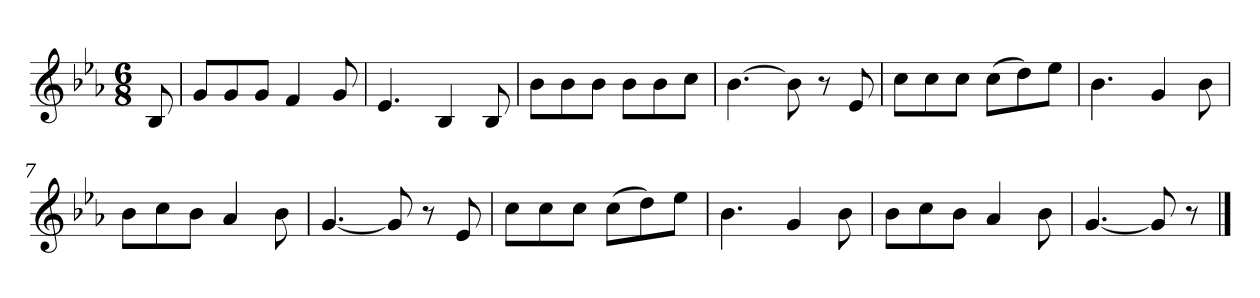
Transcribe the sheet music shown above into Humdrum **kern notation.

**kern
*part1
*staff1
*k[b-e-a-]
*M6/8
*MM120
=
8B-
=1
8gL
8g
8gJ
4f
8g
=2
4.e-
4B-
8B-
=3
8b-L
8b-
8b-J
8b-L
8b-
8ccJ
=4
[4.b-
8b-]
8r
8e-
=5
8ccL
8cc
8ccJ
(8ccL
8dd)
8ee-J
=6
4.b-
4g
8b-
=7
8b-L
8cc
8b-J
4a-
8b-
=8
[4.g
8g]
8r
8e-
=9
8ccL
8cc
8ccJ
(8ccL
8dd)
8ee-J
=10
4.b-
4g
8b-
=11
8b-L
8cc
8b-J
4a-
8b-
=12
[4.g
8g]
8r
==
*-
